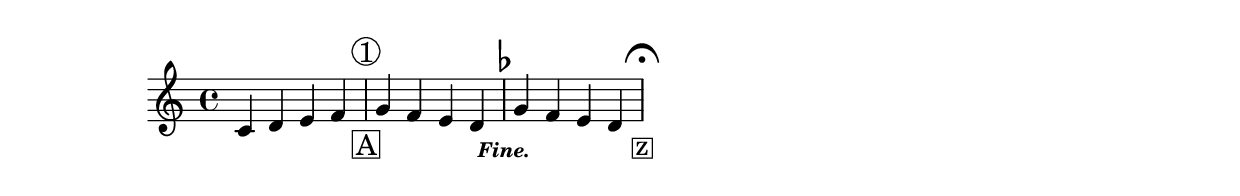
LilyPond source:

%% DO NOT EDIT this file manually; it is automatically
%% generated from LSR http://lsr.di.unimi.it
%% Make any changes in LSR itself, or in Documentation/snippets/new/ ,
%% and then run scripts/auxiliar/makelsr.py
%%
%% This file is in the public domain.
\version "2.18.0"

\header {
  lsrtags = "editorial-annotations, expressive-marks, staff-notation, tweaks-and-overrides"

  texidoc = "
This method prints two 'rehearsal marks', one on top of the other. It
shifts the lower rehearsal mark below the staff and then adds padding
above it in order to place the upper rehearsal mark above the staff.

By adjusting the extra-offset and baseline-skip values you can increase
or decrease the overall space between the rehearsal mark and the staff.

Because nearly every type of glyph or string can be made to behave like
a rehearsal mark it is possible to centre those above and below a bar
line.

Adding the appropriate 'break visibility' as shown in snippet 1 will
allow you to position two marks at the end of a line as well.

Note: Method 1 is less complex than Method 2 but does not really allow
for fine tuning of placement of one of the rehearsal marks without
affecting the other.  It may also give some problems with vertical
spacing, since using @code{extra-offset} does not change the bounding
box of the mark from its original value.

"
  doctitle = "How to print two rehearsal marks above and below the same barline (method 1)"
} % begin verbatim

\relative c'{
  c d e f |
  \once \override Score.RehearsalMark.extra-offset = #'(0 . -8.5)
  \once \override Score.RehearsalMark.baseline-skip = #9
  \mark \markup \center-column { \circle 1 \box A }
  g f e d |
  \once \override Score.RehearsalMark.extra-offset = #'(0 . -8.5)
  \once \override Score.RehearsalMark.baseline-skip = #9
  \mark \markup \center-column { \flat { \bold \small \italic Fine. } }
  g f e d |
  \once \override Score.RehearsalMark.extra-offset = #'(0 . -8.5)
  \once \override Score.RehearsalMark.baseline-skip = #9
  \override Score.RehearsalMark.break-visibility = #begin-of-line-invisible
  \mark \markup \center-column { \fermata \box z }
}
